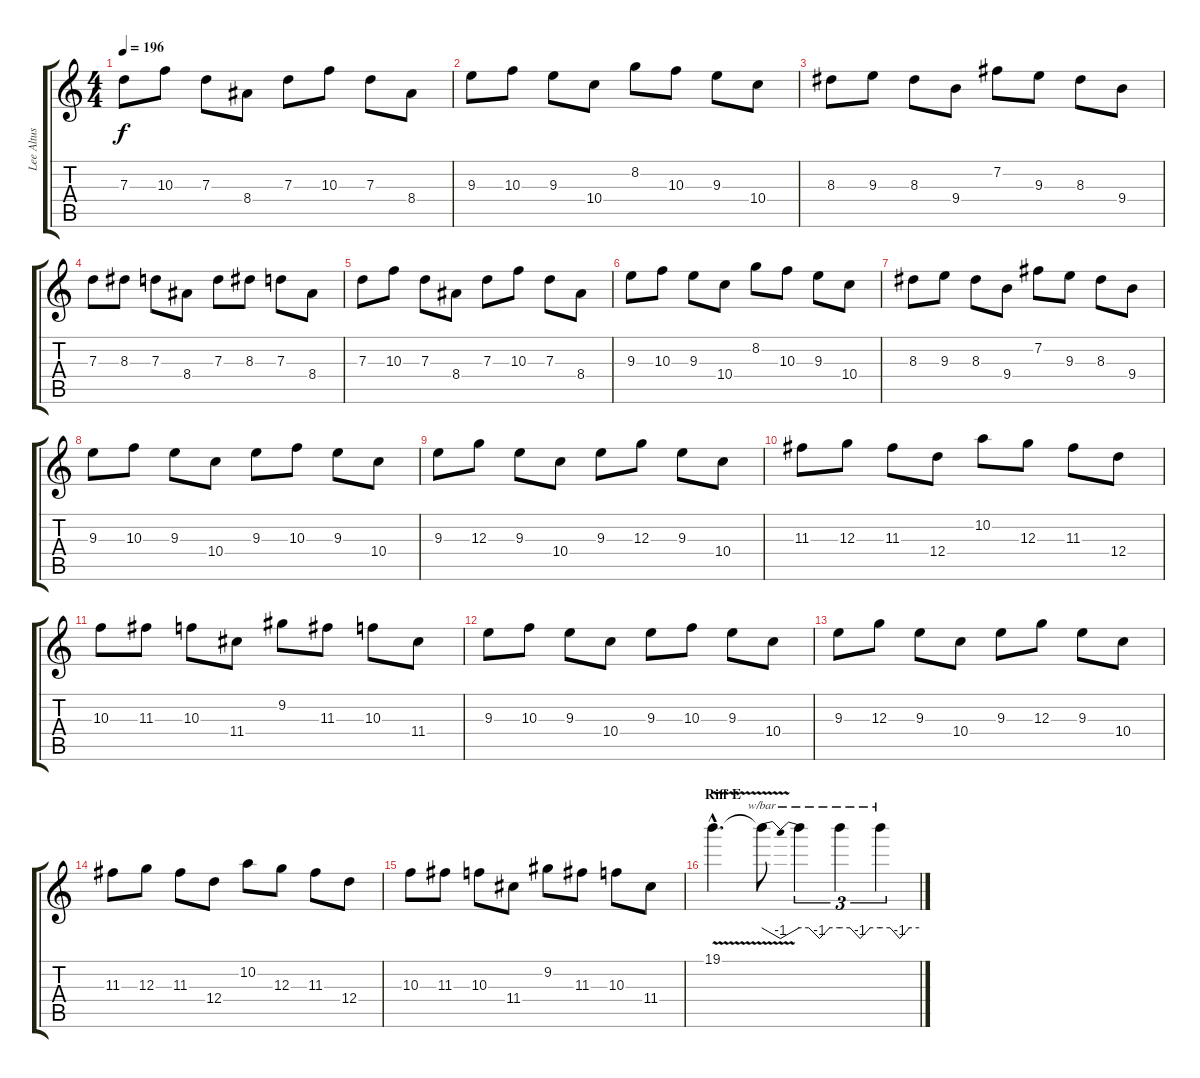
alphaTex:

\track ("Lee Altus" "Lee Altus") {instrument distortionguitar}
\staff {score tabs}
\tuning (E4 B3 G3 D3 A2 E2) {hide}
\ts (4 4)
\tempo 196
\clef g2
\ks c
7.3.8{dy f} 10.3.8 7.3.8 8.4.8 7.3.8 10.3.8 7.3.8 8.4.8 |
9.3.8 10.3.8 9.3.8 10.4.8 8.2.8 10.3.8 9.3.8 10.4.8 |
8.3.8 9.3.8 8.3.8 9.4.8 7.2.8 9.3.8 8.3.8 9.4.8 |
7.3.8 8.3.8 7.3.8 8.4.8 7.3.8 8.3.8 7.3.8 8.4.8 |
7.3.8 10.3.8 7.3.8 8.4.8 7.3.8 10.3.8 7.3.8 8.4.8 |
9.3.8 10.3.8 9.3.8 10.4.8 8.2.8 10.3.8 9.3.8 10.4.8 |
8.3.8 9.3.8 8.3.8 9.4.8 7.2.8 9.3.8 8.3.8 9.4.8 |
9.3.8 10.3.8 9.3.8 10.4.8 9.3.8 10.3.8 9.3.8 10.4.8 |
9.3.8 12.3.8 9.3.8 10.4.8 9.3.8 12.3.8 9.3.8 10.4.8 |
11.3.8 12.3.8 11.3.8 12.4.8 10.2.8 12.3.8 11.3.8 12.4.8 |
10.3.8 11.3.8 10.3.8 11.4.8 9.2.8 11.3.8 10.3.8 11.4.8 |
9.3.8 10.3.8 9.3.8 10.4.8 9.3.8 10.3.8 9.3.8 10.4.8 |
9.3.8 12.3.8 9.3.8 10.4.8 9.3.8 12.3.8 9.3.8 10.4.8 |
11.3.8 12.3.8 11.3.8 12.4.8 10.2.8 12.3.8 11.3.8 12.4.8 |
10.3.8 11.3.8 10.3.8 11.4.8 9.2.8 11.3.8 10.3.8 11.4.8 |
\section ("" "Riff E")
19.1{v hac}.4{d volume 14 balance 12} 19.1{t}.8{tbe (dip default 0 0 30 -4 60 0)} 19.1{t}.4{tu (3 2) tbe (custom default 0 0 14 0 30 -4 45 0 60 0)} 19.1{t}.4{tu (3 2) tbe (custom default 0 0 15 0 30 -4 45 0 60 0)} 19.1{t}.4{tu (3 2) tbe (custom default 0 0 15 0 30 -4 45 0 60 0)}
